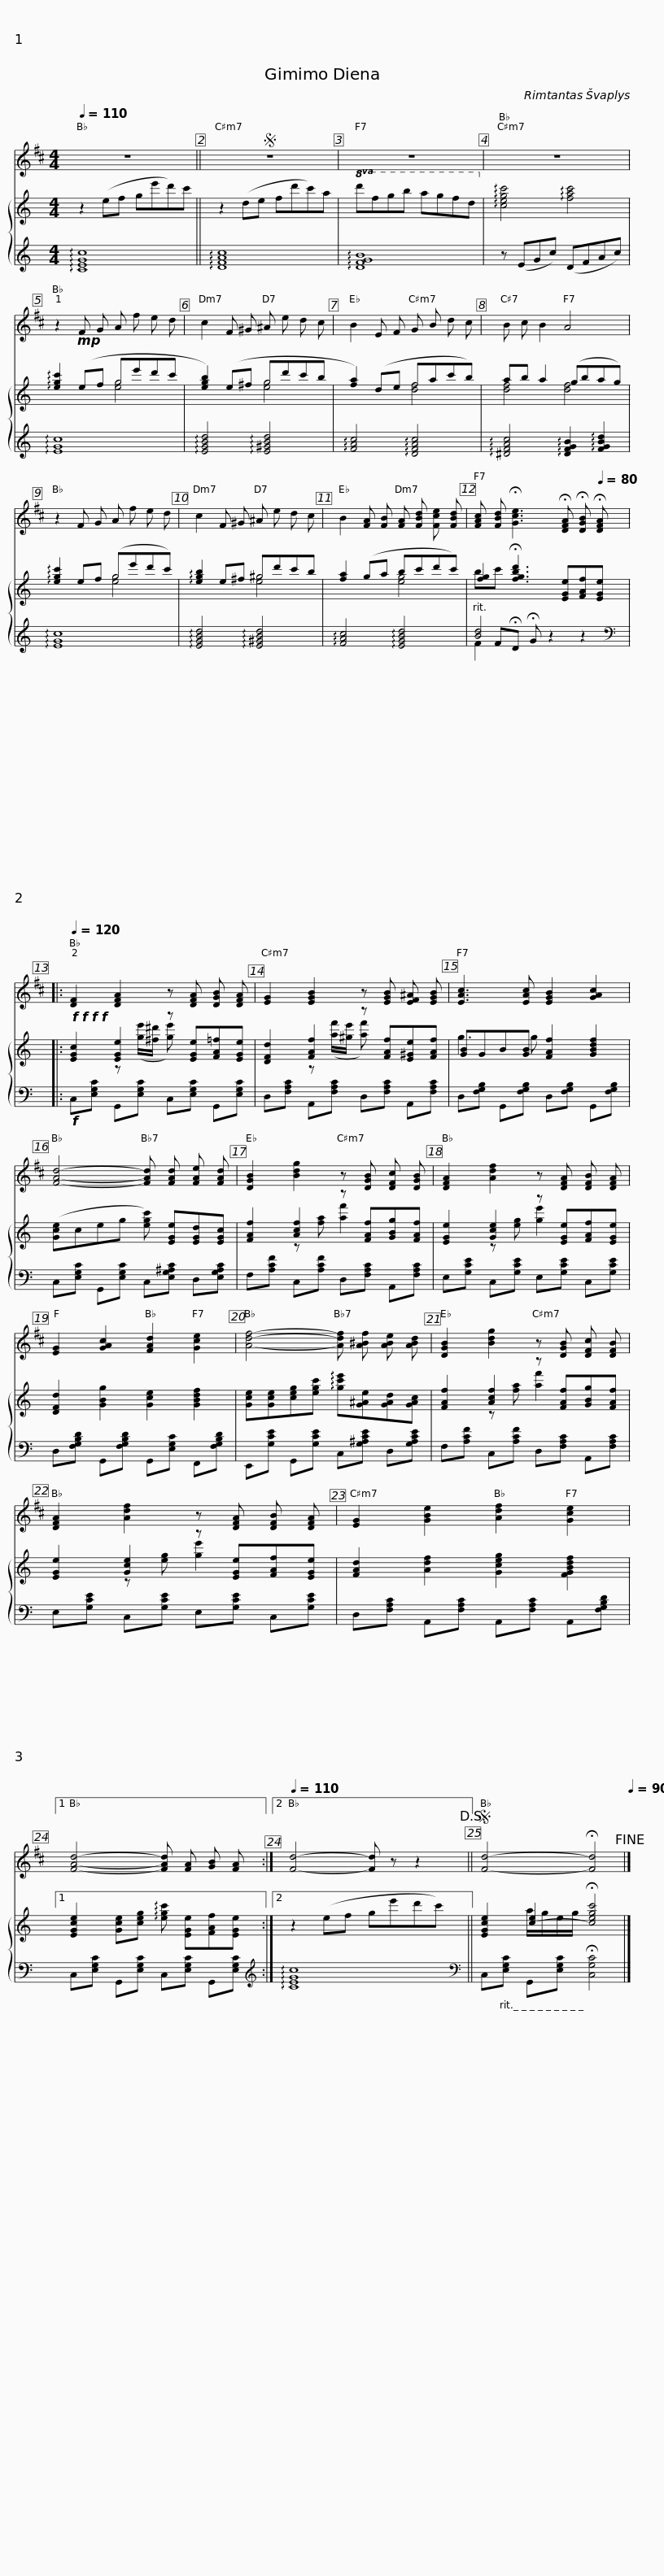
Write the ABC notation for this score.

X:1
%%score 1 { ( 2 4 ) | ( 3 5 6 ) }
L:1/8
Q:1/4=110
M:4/4
I:linebreak $
K:C
V:1 treble transpose=-2
V:2 treble
V:4 treble
V:3 treble
V:5 treble
V:6 treble
V:1
[K:D] z8 ||S z8 | z8 | z8 |$ z2!mp! F G A f e d | %5
 c2 F ^G ^A e d c | B2 E F G B d c | B c B2 A4 |$ z2 F G A f e d | c2 F ^G ^A e d c | %10
 B2 [FA] [FB] [FA] [FBd] [Fce] [FBd] |[Q:1/4=100] [FAc][Q:1/4=90] [FBd][Q:1/4=80] !fermata![Gce]3[Q:1/4=70] !fermata![DFA][Q:1/4=60] !fermata![DGB][Q:1/4=80] !fermata![DFA] |:$[Q:1/4=120] [DF]2 [DFA]2 z [DFA] [DGB] [DFA] | [EG]2 [EGB]2 z [EGB] [EF^A] [EGB] | [EAc]3 [EAc] [EGB]2 [GAc]2 |$ %15
 [FAd]4- [FAd] [FAd] [FAe] [FAd] | [DGB]2 [Bdg]2 z [DGB] [DFc] [DGB] | [DFA]2 [Adf]2 z [DFA] [DFB] [DFA] | [EG]2 [GAc]2 [FAd]2 [Gce]2 |$ [Adf]4- [Adf] [A^Bf] [ABe] [ABd] | %20
 [DGB]2 [Bdg]2 z [DGB] [DFc] [DFB] | [DFA]2 [Adf]2 z [DFA] [DFB] [DFA] | [EG]2 [GBe]2 [Adf]2 [Gce]2 |1$ [FAd]4- [FAd] [FA] [GB] [FA] :|2[Q:1/4=110] [Fd]4- [Fd] z z2!D.S.! || %25
S[Q:1/4=100] [Fd]4-[Q:1/4=80] !fermata![Fd]4[Q:1/4=90]!fine! |] %26
V:2
 z2 (ef ge'd')c' || z2 (de fd'c')a |!8va(! d'f'g'b' a'g'f'd'!8va)! | !arpeggio![cegc']4 !arpeggio![fac']4 |$ !arpeggio![egc']2 (ef ge'd'c' | %5
 [egb]2) (e^f gd'c'b | [fa]2) (de fac'b) | ab a2 (gbag) |$ !arpeggio![egc']2 ef (ge'd'c') | !arpeggio![egb]2 e^f ^gd'c'b | %10
 [fa]2 (ga bc'd'c') | [fg]2 !fermata![fgbd']3 [EGe][FAf][EGe] |:$!f!!f!!f!!f! [EGc]2 [EGe]2 z [EGe][FA=f][EGe] | [DFd]2 [FAf]2 z [FAf][E^Ge][FAf] | [GB]GB[GB] [FAf]2 [GBdf]2 |$ %15
 ([Gce]ceg [egc']) [EGe][EGd][EGc] | [FAf]2 [Acf]2 z [FAf][GBg][FAf] | [EGe]2 [Gce]2 z [EGe][FAf][EGe] | [DFd]2 [GBg]2 [Gce]2 [GBdf]2 |$ [Gce][Gce][ceg][egc'] !arpeggio![gc'e'][G^Ae][GAd][GAc] | %20
 [FAf]2 [Acf]2 z [FAf][GBg][FAf] | [EGe]2 [Gce]2 z [EGe][FAf][EGe] | [FAd]2 [Adf]2 [Gceg]2 [FGBdf]2 |1$ [EGce]2 [Gce][ceg] !arpeggio![egc'] [EGe][FAf][EGe] :|2 z2 (ef ge'd'c') || %25
 [EGce]2 [c-e]2 !fermata![cegc']4 |] %26
V:3
 !arpeggio![CEGc]8 || !arpeggio![DFAc]8 | !arpeggio![DFGB]8 | z (EGc) (DFAc) |$ !arpeggio![EGc]8 | %5
 !arpeggio![EGBd]4 !arpeggio![E^GBd]4 | !arpeggio![FAc]4 !arpeggio![DFAc]4 | !arpeggio![^DFAc]4 !arpeggio![DFGB]2 !arpeggio![FGBd]2 |$ !arpeggio![EGc]8 | !arpeggio![EGBd]4 !arpeggio![E^GBd]4 | %10
 !arpeggio![FAc]4 !arpeggio![EGBd]4 | [Bd]4 z2 z2 |:$[K:bass]!f! C,[E,G,C] G,,[E,G,C] C,[E,G,C] G,,[E,G,C] | D,[F,A,C] A,,[F,A,C] D,[F,A,C] A,,[F,A,C] | D,[F,G,B,] G,,[F,G,B,] D,[F,G,B,] G,,[F,G,B,] |$ %15
 C,[E,G,C] G,,[E,G,C] C,[E,G,^A,C] D,[E,G,A,C] | F,[A,CF] C,[A,CF] D,[F,A,C] A,,[F,A,C] | E,[G,CE] C,[G,CE] E,[G,CE] C,[G,CE] | D,[F,G,B,D] G,,[F,G,B,D] G,,[E,G,C] F,,[F,G,B,D] |$ E,,[G,CE] G,,[G,CE] C,[G,^A,CE] D,[G,A,CE] | %20
 F,[A,CF] C,[A,CF] D,[F,A,C] A,,[F,A,C] | E,[G,CE] C,[G,CE] E,[G,CE] C,[G,CE] | D,[F,A,C] A,,[F,A,C] A,,[F,A,C] A,,[F,G,B,D] |1$ C,[E,G,C] G,,[E,G,C] C,[E,G,C] G,,[E,G,C] :|2[K:treble] !arpeggio![CEGc]8 || %25
[K:bass] C,[E,G,C] G,,[E,G,C] !fermata![C,G,C]4 |] %26
V:4
 x8 || x8 |!8va(! x8!8va)! | x8 |$ x4 [eg]4 | %5
 x4 [eg]4 | x4 [df]4 | [df]4 [df]4 |$ x4 [eg]4 | x4 [e^g]4 | %10
 x4 [eg]4 | bc' x6 |:$ x2 z ([ge']/[^f^d']/ [ge']) x3 | x2 z ([af']/[^ge']/ [af']) x3 | g3 g x4 |$ %15
 x8 | x2 z [fa] [af']2 x2 | x2 z [eg] [ge']2 x2 | x8 |$ x8 | %20
 x2 z [fa] [af']2 x2 | x2 z [eg] [ge']2 x2 | x8 |1$ x8 :|2 x8 || %25
 x2 a/g/e/g/ x4 |] %26
V:5
 x8 || x8 | x8 | x8 |$ x8 | %5
 x8 | x8 | x8 |$ x8 | x8 | %10
 x8 | x F!fermata!D !fermata!G x4 |:$[K:bass] x8 | x8 | x8 |$ %15
 x8 | x8 | x8 | x8 |$ x8 | %20
 x8 | x8 | x8 |1$ x8 :|2[K:treble] x8 || %25
[K:bass] x8 |] %26
V:6
 x8 || x8 | x8 | x8 |$ x8 | %5
 x8 | x8 | x8 |$ x8 | x8 | %10
 x8 | F2 x6 |:$[K:bass] x8 | x8 | x8 |$ %15
 x8 | x8 | x8 | x8 |$ x8 | %20
 x8 | x8 | x8 |1$ x8 :|2[K:treble] x8 || %25
[K:bass] x8 |] %26
